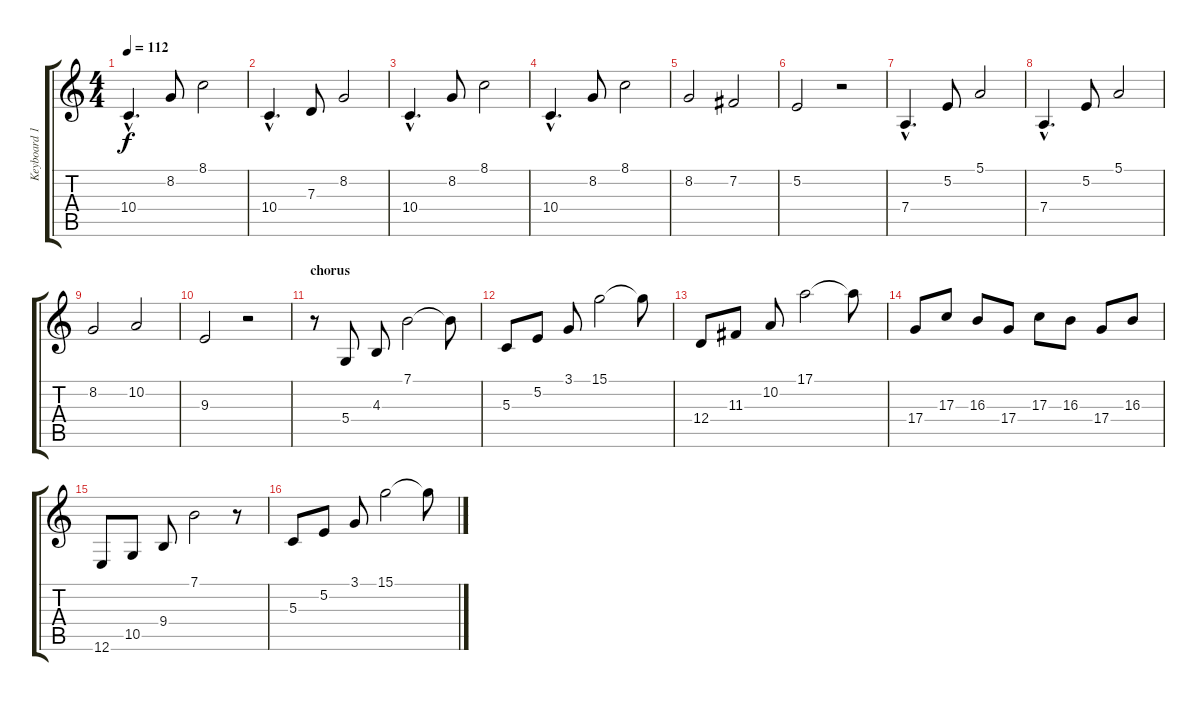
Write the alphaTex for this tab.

\track ("Keyboard 1" "Keyboard 1") {instrument honkytonkpiano}
\staff {score tabs}
\tuning (E4 B3 G3 D3 A2 E2) {hide}
\ts (4 4)
\tempo 112
\clef g2
\ks c
10.4{hac}.4{d dy f} 8.2.8 8.1.2 |
10.4{hac}.4{d} 7.3.8 8.2.2 |
10.4{hac}.4{d} 8.2.8 8.1.2 |
10.4{hac}.4{d} 8.2.8 8.1.2 |
8.2.2 7.2.2 |
5.2.2 r.2 |
7.4{hac}.4{d} 5.2.8 5.1.2 |
7.4{hac}.4{d} 5.2.8 5.1.2 |
8.2.2 10.2.2 |
9.3.2 r.2 |
\section ("" "chorus")
r.8 5.4.8 4.3.8 7.1.2 7.1{t}.8 |
5.3.8 5.2.8 3.1.8 15.1.2 15.1{t}.8 |
12.4.8 11.3.8 10.2.8 17.1.2 17.1{t}.8 |
17.4.8 17.3.8 16.3.8 17.4.8 17.3.8 16.3.8 17.4.8 16.3.8 |
12.6.8 10.5.8 9.4.8 7.1.2 r.8 |
5.3.8 5.2.8 3.1.8 15.1.2 15.1{t}.8
